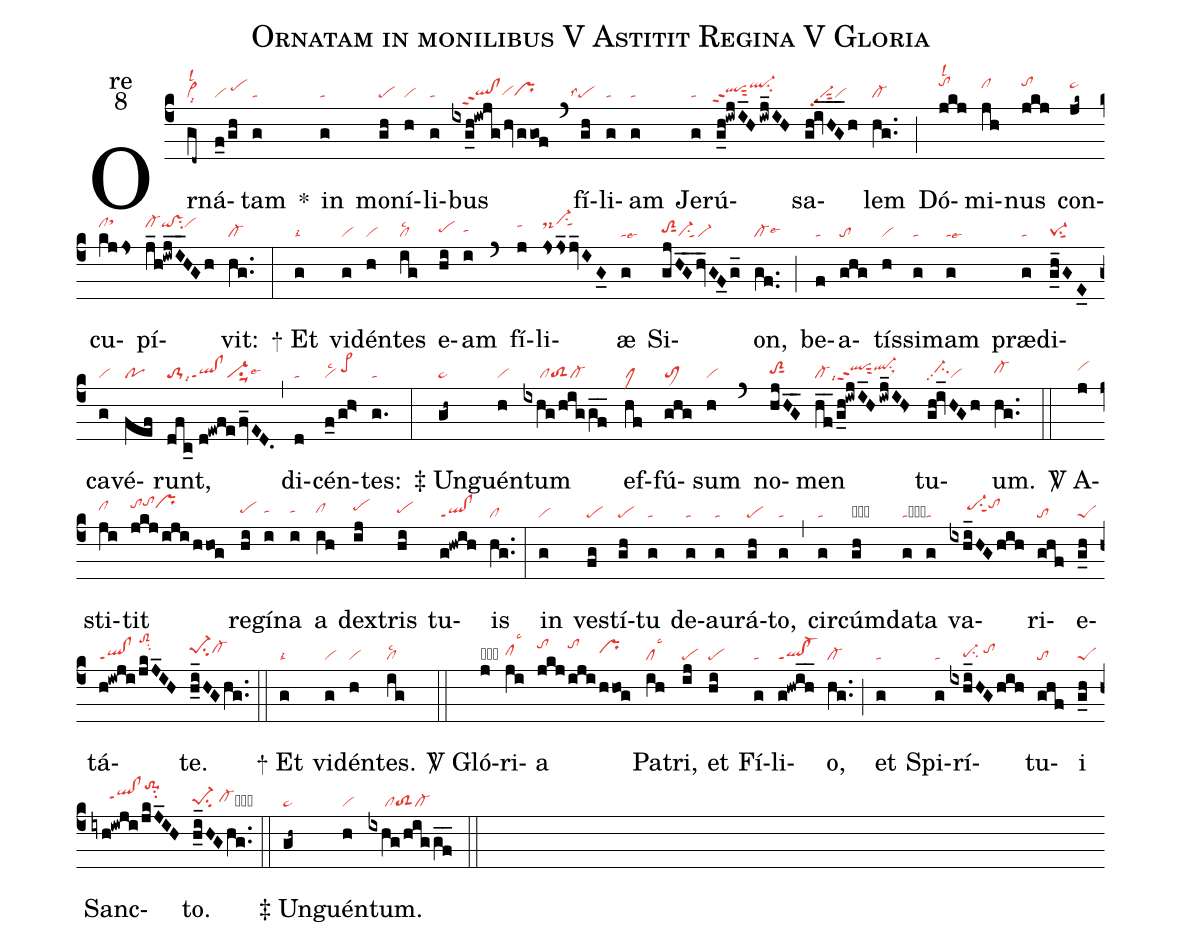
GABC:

name:Ornatam in monilibus V Astitit Regina V Gloria;
office-part:re;
mode:8;
nabc-lines:1;
%%
(c4) Or(gd~|vi>lsl2lsi8)ná(f_0/gh|vi/pehi)tam(g|ta) <sp>*</sp>() in(g|ta) mo(gh|pe)ní(h|vi)li(g|ta)bus(ixg_h!iwjg/hvggof|///qlhg!clhgppt2vihgprhg) (`) fí(gh|```pelss4)li(g|ta)am(g|ta) Je(g|ta)rú(g_h!iwjI_H/iwj_IH|`qlhhppt2sut2ql-hjsu2)sa(gh!iv_H_G_h|//vi-sut2pp2vi)lem(hg..|cl-) (;) Dó(jkj|tohklsl2)mi(jh|clhj)nus(jkj|tohk) con(jk~|pe~hj)cu(kjjs|clhjsthl)pí(j_h!iwj_I_HGh|cl-hjqihj!vshjsu2vihj)vit:(hg..|cl-) (:)

<sp>+</sp> Et(g|talsi2) vi(g|vi)dén(h|vi)tes(ig|cllsc2) e(hi|pehh)am(i|tahh) (`) fí(j|tahj)li(jsjs_2jv_IG_0|ds-hjvi-hksu1sut1)æ(g|talse6) Si(gjHG__hv_GF_0g_|toS2hhsut1vi-su1sut1vi-)on,(gf..|cl-lse6) (;) be(f|ta)a(ghg|to)tís(h|vi)si(g|ta)mam(g|talse6) præ(g|ta)di(g_h_GE_0|pe-1su1sut1)ca(g|vi)vé(fef|po)runt,(dfc_//d!ewfe/fv_ED.|to-1lsi9ql!clppt1vi-su1suu1lse6) (,) di(d|ta)cén(f_0/gh>|vilsc2/pe>hi)tes:(g.|ta) (:)

<sp>‡</sp> Un(gh~|pe~)guén(h|vi)tum(ixhg/higgf__|/////cltoS2cl-) ef(hf|clM)fú(ghg|toM1)sum(h|vi) (`) no(hjHG__|toS2hhsut1)men(hf__/g_h!iwjI_H/iwj_IH>|cl-lsi9qlhippt2sut2ql-hisu1sux1) tu(gh!iv_HGh|//ci-hhpp2vi)um.(hg..|cl-hh) (::)

<sp>V/</sp> A(j|vihi)sti(ji|clhi)tit(jkj/iji/hhog|tohjtohkprhj) re(hi|pehh)gí(i|tahh)na(i|tahh) a(ih|clhh) dex(ij|pehi)tris(hi|pehh) tu(g!hwih|ql!clppt1)is(hg..|cl) (:) in(g|vi) ves(fg|pe)tí(gh|pe)tu(g|ta) de(g|ta)au(g|ta)rá(gh|pe)to,(g|ta) (,) cir(g|ta)cúm(gh|obpe)da(g|tacb)ta(g|ta) va(ixhi_HGhih|/////pe-hisu1sut1tohj)ri(ghf|to)e(g_h|peS)tá(h!iwji/jkJ_IH|ql!clppt1/toS2hmsu2)te.(h_i_HGhg..|pe-1hisu2cl-hi) (::)

<sp>+</sp> Et(g|talsi2) vi(g|vi)dén(h|vi)tes.(ig|cllsc2) (::)

<sp>V/</sp> Gló(j|obvihh)ri(ji|clhhlsc3)a(jkj|tohk|iji|tohk|hhog|prhi) Pa(ih|cllsc3)tri,(ij|pe) et(hi|pe) Fí(g|ta)li(g!hwih__|ql!cl-ppt1)o,(hg..|cl-) (;) et(g|ta) Spi(g|ta)rí(ixhi_HG/hih|////pe-hgsu2/tohi)tu(ghf|to)i(g_h|peS) Sanc(iyh!iwji/jkJ_IH|/////qlhi!clhippt1to-1hmsu2)to.(h_i_HGhg..|pe-1hgsu2/cl-hhcb) (::)

<sp>‡</sp> Un(gh~|pe~)guén(h|vi)tum.(ixhg/higgf__|/////cltoS2cl-) (::)
